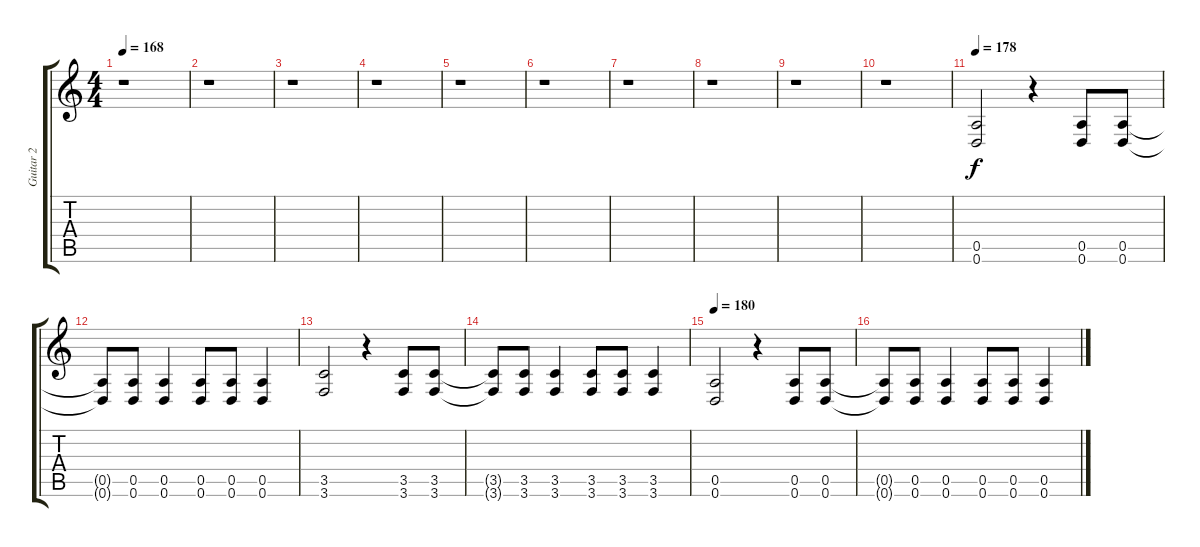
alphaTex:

\track ("Guitar 2" "Guitar 2") {instrument distortionguitar}
\staff {score tabs}
\tuning (E4 B3 G3 D3 A2 D2) {hide}
\ts (4 4)
\tempo 168
\clef g2
\ks c
r.1{dy f} |
r.1 |
r.1 |
r.1 |
r.1 |
r.1 |
r.1 |
r.1 |
r.1 |
r.1 |
\tempo 178
(0.5 0.6).2 r.4 (0.5 0.6).8 (0.5 0.6).8 |
(0.5{t} 0.6{t}).8 (0.5 0.6).8 (0.5 0.6).4 (0.5 0.6).8 (0.5 0.6).8 (0.5 0.6).4 |
(3.5 3.6).2 r.4 (3.5 3.6).8 (3.5 3.6).8 |
(3.5{t} 3.6{t}).8 (3.5 3.6).8 (3.5 3.6).4 (3.5 3.6).8 (3.5 3.6).8 (3.5 3.6).4 |
\tempo 180
(0.5 0.6).2 r.4 (0.5 0.6).8 (0.5 0.6).8 |
(0.5{t} 0.6{t}).8 (0.5 0.6).8 (0.5 0.6).4 (0.5 0.6).8 (0.5 0.6).8 (0.5 0.6).4
